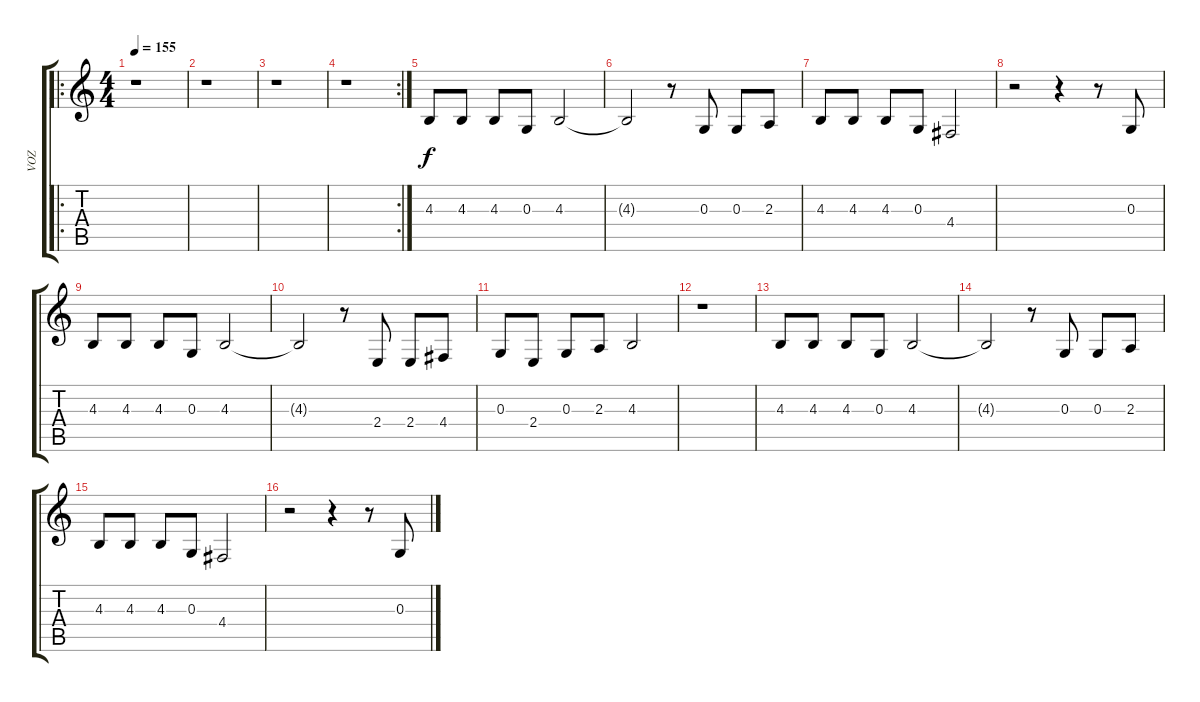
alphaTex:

\track ("VOZ" "VOZ") {instrument voiceoohs}
\staff {score tabs}
\tuning (E4 B3 G3 D3 A2 E2) {hide}
\ro
\ts (4 4)
\tempo 155
\clef g2
\ks c
r.1{dy f instrument voiceoohs} |
r.1 |
r.1 |
\rc 2
r.1 |
4.3.8 4.3.8 4.3.8 0.3.8 4.3.2 |
4.3{t}.2 r.8 0.3.8 0.3.8 2.3.8 |
4.3.8 4.3.8 4.3.8 0.3.8 4.4.2 |
r.2 r.4 r.8 0.3.8 |
4.3.8 4.3.8 4.3.8 0.3.8 4.3.2 |
4.3{t}.2 r.8 2.4.8 2.4.8 4.4.8 |
0.3.8 2.4.8 0.3.8 2.3.8 4.3.2 |
r.1 |
4.3.8 4.3.8 4.3.8 0.3.8 4.3.2 |
4.3{t}.2 r.8 0.3.8 0.3.8 2.3.8 |
4.3.8 4.3.8 4.3.8 0.3.8 4.4.2 |
r.2 r.4 r.8 0.3.8
